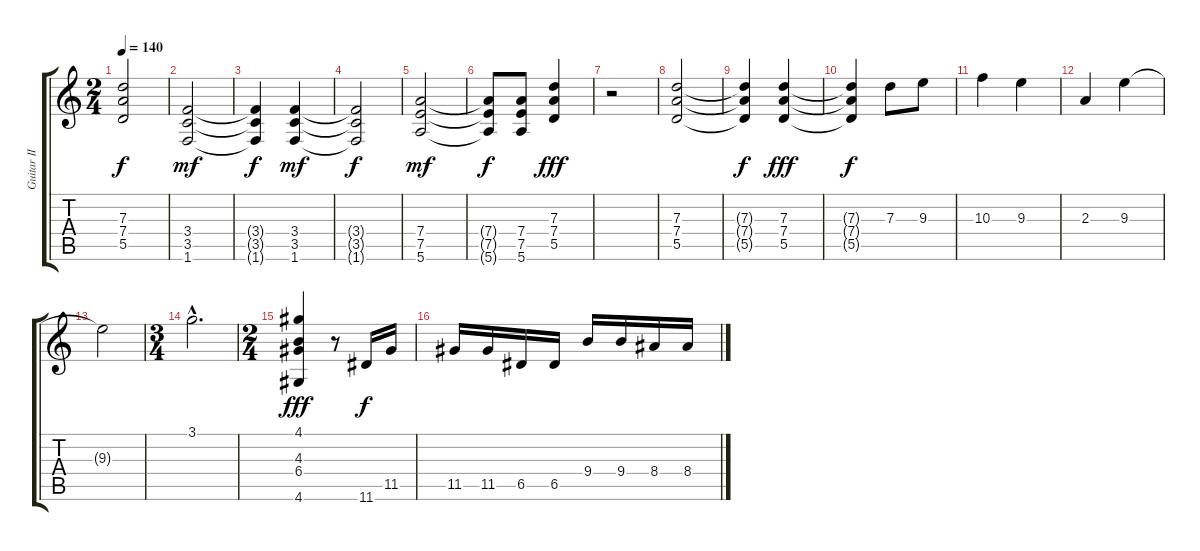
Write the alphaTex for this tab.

\track ("Guitar II" "Guitar II") {instrument distortionguitar}
\staff {score tabs}
\tuning (E4 B3 G3 D3 A2 E2) {hide}
\ts (2 4)
\tempo 140
\clef g2
\ks c
(7.3{t} 7.4{t} 5.5{t}).2{dy f} |
(3.4 3.5 1.6).2{dy mf} |
(3.4{t} 3.5{t} 1.6{t}).4{dy f} (3.4 3.5 1.6).4{dy mf} |
(3.4{t} 3.5{t} 1.6{t}).2{dy f} |
(7.4 7.5 5.6).2{dy mf} |
(7.4{t} 7.5{t} 5.6{t}).8{dy f} (7.4 7.5 5.6).8 (7.3 7.4 5.5).4{dy fff} |
r.2 |
(7.3 7.4 5.5).2 |
(7.3{t} 7.4{t} 5.5{t}).4{dy f} (7.3 7.4 5.5).4{dy fff} |
(7.3{t} 7.4{t} 5.5{t}).4{dy f} 7.3.8 9.3.8 |
10.3.4 9.3.4 |
2.3.4 9.3.4 |
9.3{t}.2 |
\ts (3 4)
3.1{hac}.2{d} |
\ts (2 4)
(4.1 4.3 6.4 4.6).4{dy fff} r.8 11.6.16{dy f} 11.5.16 |
11.5.16 11.5.16 6.5.16 6.5.16 9.4.16 9.4.16 8.4.16 8.4.16
